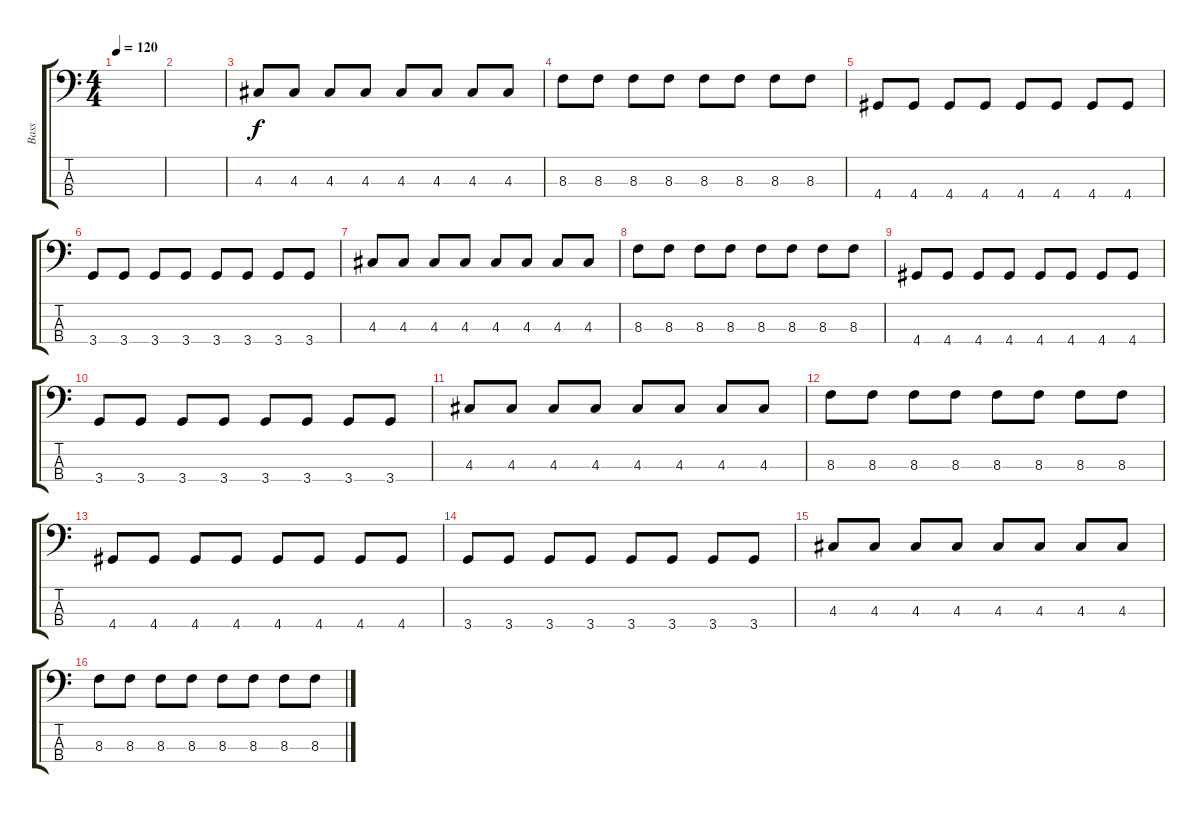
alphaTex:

\track ("Bass" "Bass") {instrument electricbassfinger}
\staff {score tabs}
\tuning (G2 D2 A1 E1) {hide}
\ts (4 4)
\tempo 120
\clef f4
\ks c
|
|
4.3.8 4.3.8 4.3.8 4.3.8 4.3.8 4.3.8 4.3.8 4.3.8 |
8.3.8 8.3.8 8.3.8 8.3.8 8.3.8 8.3.8 8.3.8 8.3.8 |
4.4.8 4.4.8 4.4.8 4.4.8 4.4.8 4.4.8 4.4.8 4.4.8 |
3.4.8 3.4.8 3.4.8 3.4.8 3.4.8 3.4.8 3.4.8 3.4.8 |
4.3.8 4.3.8 4.3.8 4.3.8 4.3.8 4.3.8 4.3.8 4.3.8 |
8.3.8 8.3.8 8.3.8 8.3.8 8.3.8 8.3.8 8.3.8 8.3.8 |
4.4.8 4.4.8 4.4.8 4.4.8 4.4.8 4.4.8 4.4.8 4.4.8 |
3.4.8 3.4.8 3.4.8 3.4.8 3.4.8 3.4.8 3.4.8 3.4.8 |
4.3.8 4.3.8 4.3.8 4.3.8 4.3.8 4.3.8 4.3.8 4.3.8 |
8.3.8 8.3.8 8.3.8 8.3.8 8.3.8 8.3.8 8.3.8 8.3.8 |
4.4.8 4.4.8 4.4.8 4.4.8 4.4.8 4.4.8 4.4.8 4.4.8 |
3.4.8 3.4.8 3.4.8 3.4.8 3.4.8 3.4.8 3.4.8 3.4.8 |
4.3.8 4.3.8 4.3.8 4.3.8 4.3.8 4.3.8 4.3.8 4.3.8 |
8.3.8 8.3.8 8.3.8 8.3.8 8.3.8 8.3.8 8.3.8 8.3.8
